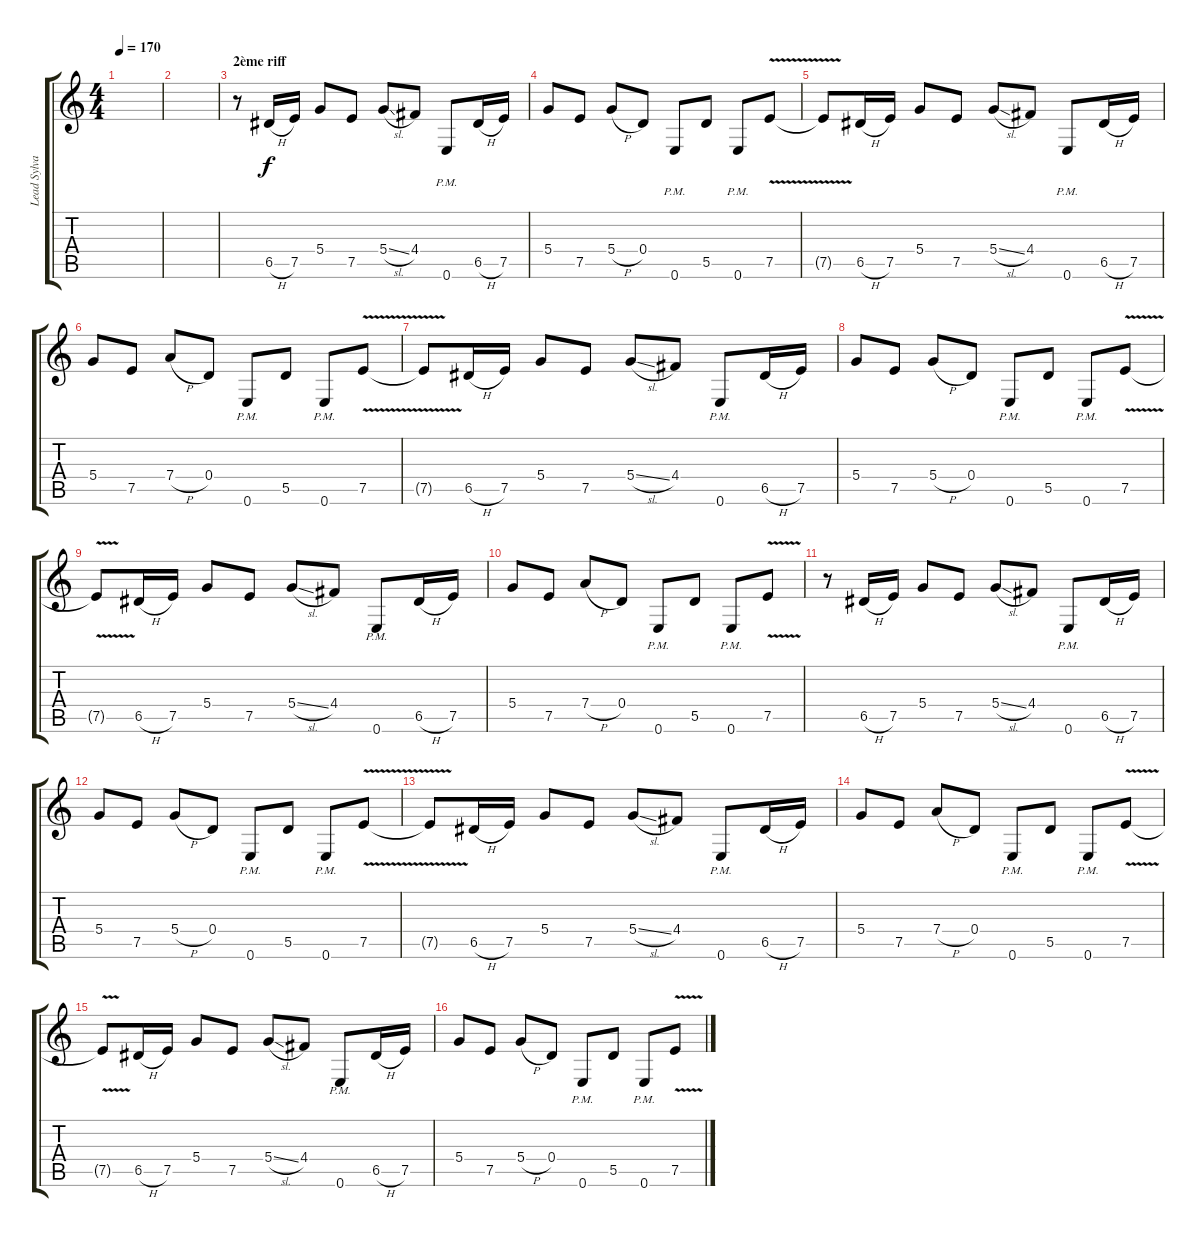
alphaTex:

\track ("Lead Sylvain" "Lead Sylva") {instrument overdrivenguitar}
\staff {score tabs}
\tuning (E4 B3 G3 D3 A2 E2) {hide}
\ts (4 4)
\tempo 170
\clef g2
\ks c
|
|
\section ("" "2ème riff")
r.8 6.5{h}.16 7.5.16 5.4.8 7.5.8 5.4{sl}.8 4.4.8 0.6{pm}.8 6.5{h}.16 7.5.16 |
5.4.8 7.5.8 5.4{h}.8 0.4.8 0.6{pm}.8 5.5.8 0.6{pm}.8 7.5{v}.8 |
7.5{t}.8 6.5{h}.16 7.5.16 5.4.8 7.5.8 5.4{sl}.8 4.4.8 0.6{pm}.8 6.5{h}.16 7.5.16 |
5.4.8 7.5.8 7.4{h}.8 0.4.8 0.6{pm}.8 5.5.8 0.6{pm}.8 7.5{v}.8 |
7.5{t}.8 6.5{h}.16 7.5.16 5.4.8 7.5.8 5.4{sl}.8 4.4.8 0.6{pm}.8 6.5{h}.16 7.5.16 |
5.4.8 7.5.8 5.4{h}.8 0.4.8 0.6{pm}.8 5.5.8 0.6{pm}.8 7.5{v}.8 |
7.5{t}.8 6.5{h}.16 7.5.16 5.4.8 7.5.8 5.4{sl}.8 4.4.8 0.6{pm}.8 6.5{h}.16 7.5.16 |
5.4.8 7.5.8 7.4{h}.8 0.4.8 0.6{pm}.8 5.5.8 0.6{pm}.8 7.5{v}.8 |
r.8 6.5{h}.16 7.5.16 5.4.8 7.5.8 5.4{sl}.8 4.4.8 0.6{pm}.8 6.5{h}.16 7.5.16 |
5.4.8 7.5.8 5.4{h}.8 0.4.8 0.6{pm}.8 5.5.8 0.6{pm}.8 7.5{v}.8 |
7.5{t}.8 6.5{h}.16 7.5.16 5.4.8 7.5.8 5.4{sl}.8 4.4.8 0.6{pm}.8 6.5{h}.16 7.5.16 |
5.4.8 7.5.8 7.4{h}.8 0.4.8 0.6{pm}.8 5.5.8 0.6{pm}.8 7.5{v}.8 |
7.5{t}.8 6.5{h}.16 7.5.16 5.4.8 7.5.8 5.4{sl}.8 4.4.8 0.6{pm}.8 6.5{h}.16 7.5.16 |
5.4.8 7.5.8 5.4{h}.8 0.4.8 0.6{pm}.8 5.5.8 0.6{pm}.8 7.5{v}.8
